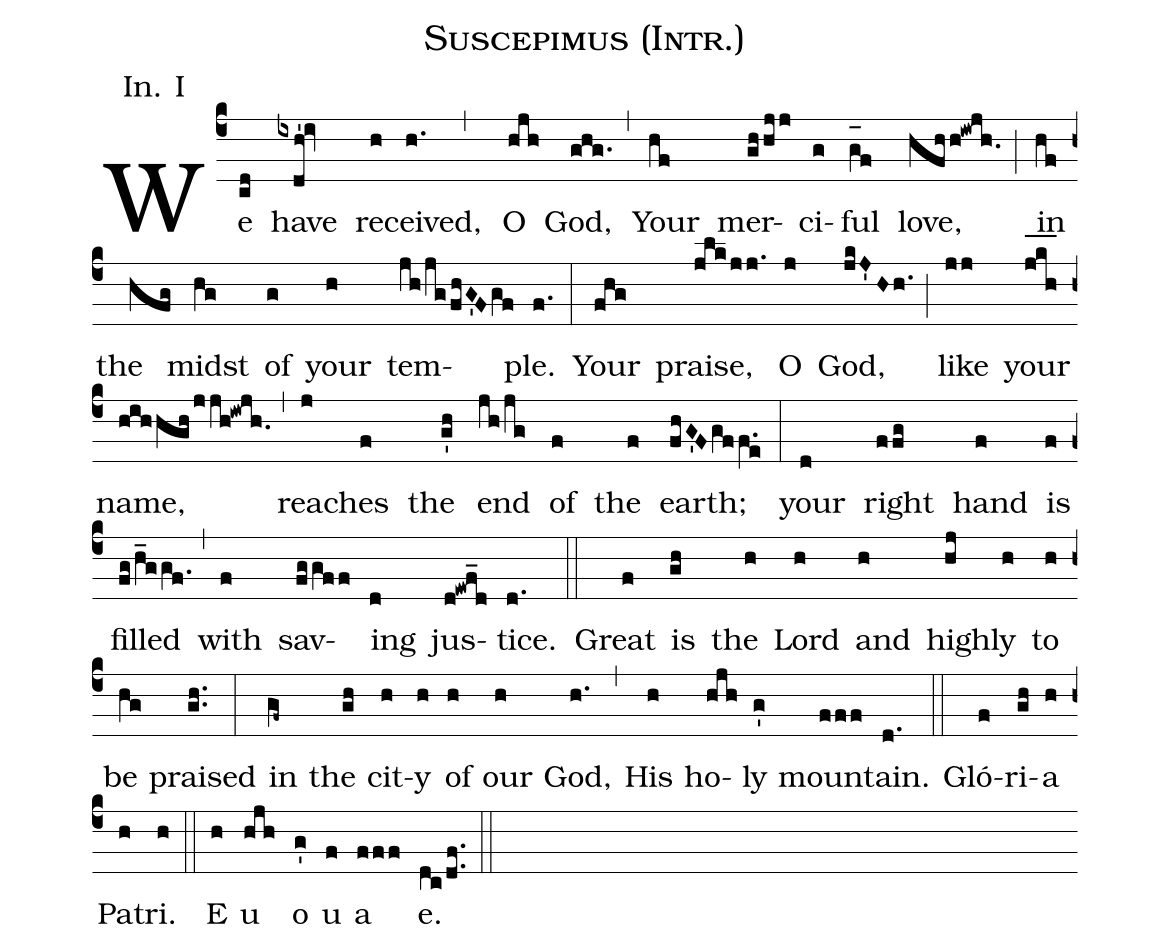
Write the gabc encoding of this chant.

name: Suscepimus (Intr.);
office-part: Introitus;
mode: 1;
annotation:In. I;
%%
(c4)We(cd) have(ixdh'!iv) re(h)ceived,(h.) (,) O(hjh) God,(ghg.) (,)
Your(hf) mer(ghhjj)ci(g)ful(g_[oh:h]f) love,(hfh/h!iwjh.) (;) in(hf) the(hfg) midst(hg) of(g) your(h) tem(jh/jg/fhG'Fgf)ple.(f.) (:)
Your(fhg) praise,(jlkjj.) O(j) God,(jkJ'Hh.) (;)
like(jj) your(j_[hl:1]k_[hl:1]h_[hl:1]) name,(hihhgh/jjh!iwjh.) (,)
reach(j)es(f) the(g'h) end(jh/jg) of(f) the(f) earth;(fhG'Fgff.e) (:)
your(d) right(ffg) hand(f) is(f) filled(fg/h_ggf.) (,) with(f) sav(fggff)ing(d) jus(d!ewf_d)tice.(d.) (::)
Great(f) is(gh) the(h) Lord(h) and(h) high(hj)ly(h) to(h) be(hg) praised(gh..) (:)
   in(gf~) the(gh) cit(h)y(h) of(h) our(h) God,(h.) (,)
   His(h) ho(hjh)ly(g') moun(fff)tain.(d.) (::)

Gló(f)ri(gh)a(h) Pa(h)tri.(h) (::) E(h) u(hjh) o(g') u(f) a(fff) e.(dc/df..) (::)
